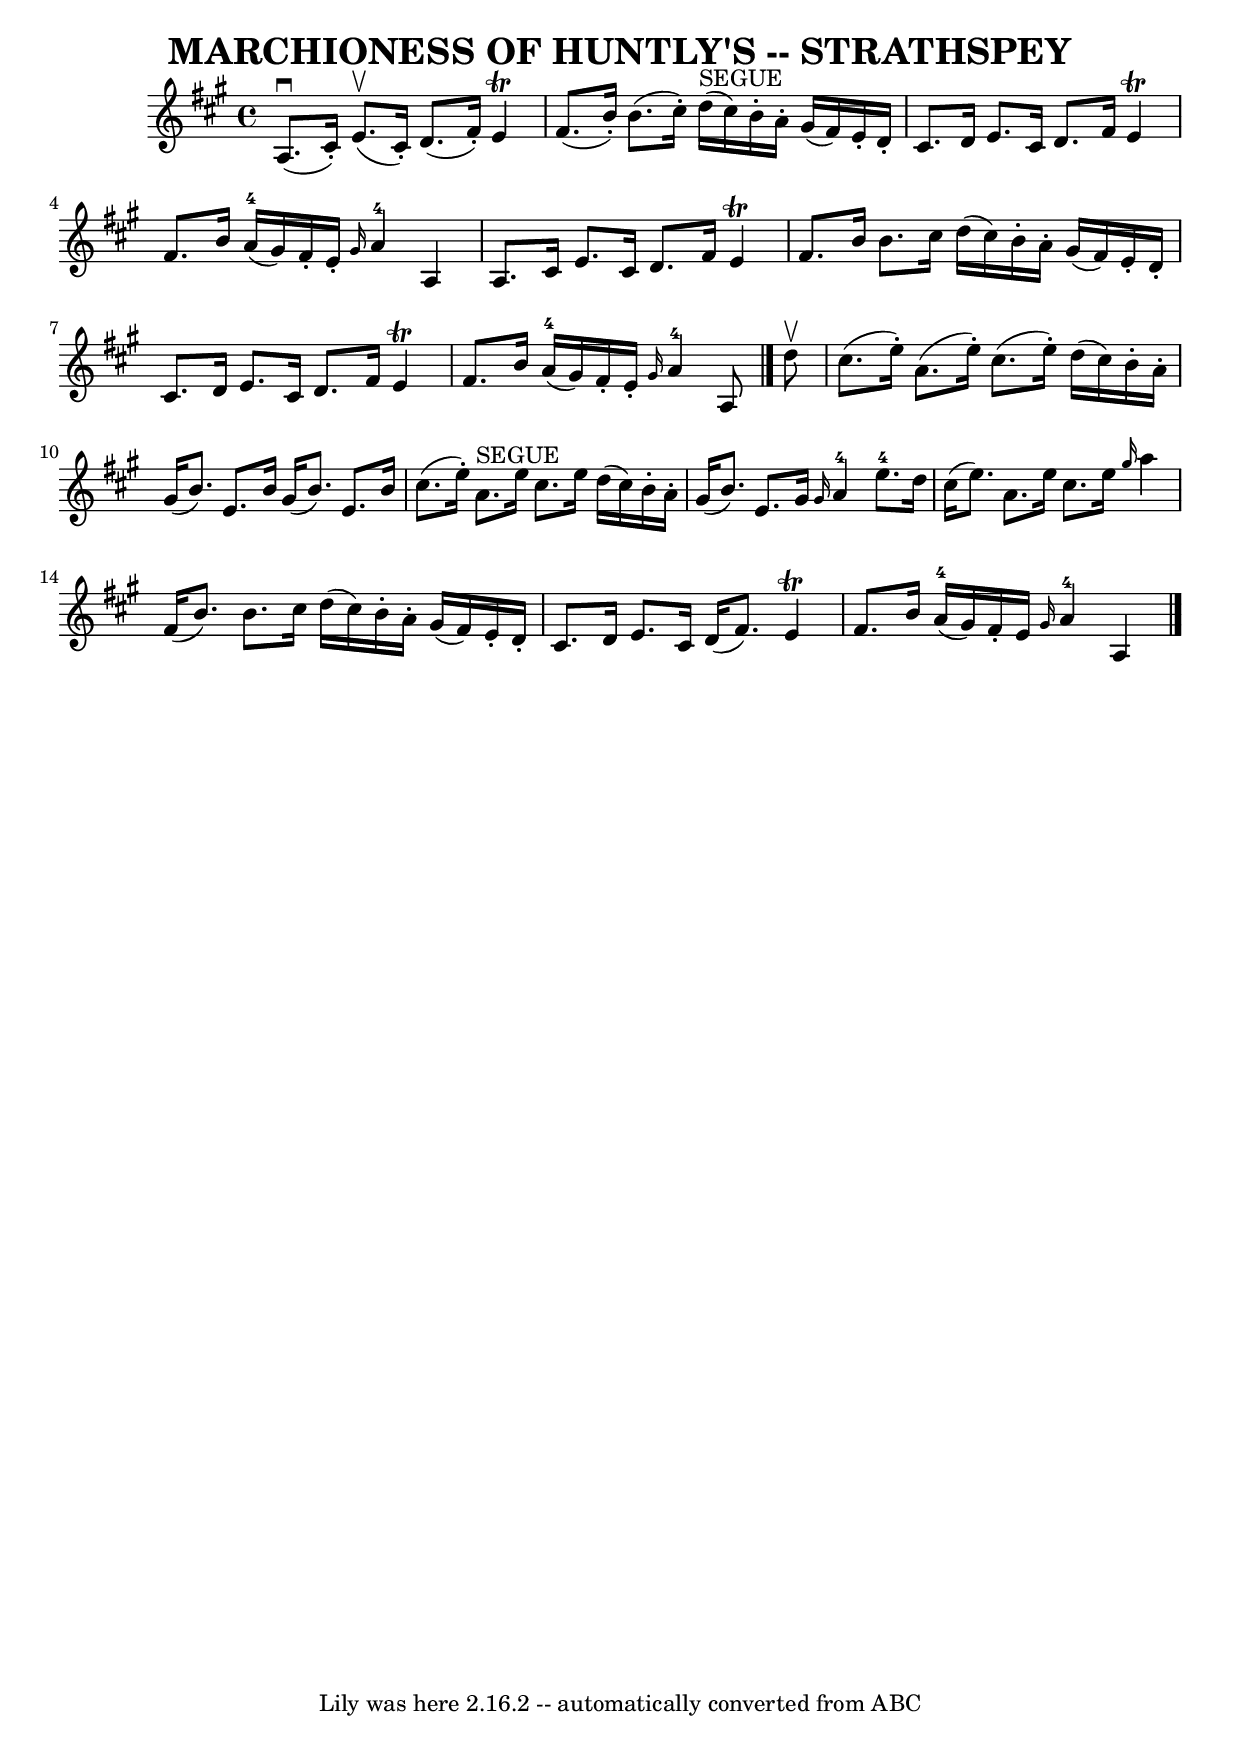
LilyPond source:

\version "2.7.40"
\include "Mammoth.ily"
\header {
	book = "Ryan's Mammoth Collection of Fiddle Tunes"
	composer = ""
	crossRefNumber = "1"
	footnotes = ""
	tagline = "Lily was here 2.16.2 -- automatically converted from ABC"
	title = "MARCHIONESS OF HUNTLY'S -- STRATHSPEY"
}
voicedefault =  {
\set Score.defaultBarType = "empty"

 \override Staff.TimeSignature #'style = #'C
 \time 4/4 \key a \major a8. (^\downbow cis'16 -.) e'8. (^\upbow   
cis'16 -.) d'8. (fis'16 -.) e'4^\trill   |
 fis'8. (b'16 
-.) b'8. (cis''16 -.) d''16^"SEGUE"(cis''16) b'16 -.   
a'16 -. gis'16 (fis'16) e'16 -. d'16 -.   |
 cis'8.    
d'16 e'8. cis'16 d'8. fis'16 e'4^\trill   |
 fis'8.    
b'16 a'16-4(gis'16) fis'16 -. e'16 -. \grace { gis'16  }   
 a'4-4 a4    |
 a8. cis'16 e'8. cis'16 d'8.    
fis'16 e'4^\trill   |
 fis'8. b'16 b'8. cis''16 d''16 (
 cis''16) b'16 -. a'16 -. gis'16 (fis'16) e'16 -. d'16 -.   
|
 cis'8. d'16 e'8. cis'16 d'8. fis'16 e'4^\trill  
 |
 fis'8. b'16 a'16-4(gis'16) fis'16 -. e'16 -. 
\grace { gis'16  } a'4-4 a8    \bar "|." d''8^\upbow   
|
 cis''8. (e''16 -.) a'8. (e''16 -.) cis''8. (e''16 
-.) d''16 (cis''16) b'16 -. a'16 -.   |
 gis'16 (b'8.  
-) e'8. b'16 gis'16 (b'8.) e'8. b'16    |
 cis''8. 
(e''16 -.) a'8.^"SEGUE" e''16 cis''8. e''16 d''16 (
cis''16) b'16 -. a'16 -.   |
 gis'16 (b'8.) e'8.    
gis'16  \grace { gis'16  } a'4-4 e''8.-4 d''16    |
   
 cis''16 (e''8.) a'8. e''16 cis''8. e''16  \grace {    
gis''16  } a''4    |
 fis'16 (b'8.) b'8. cis''16 d''16 
(cis''16) b'16 -. a'16 -. gis'16 (fis'16) e'16 -. d'16 -. 
  |
 cis'8. d'16 e'8. cis'16 d'16 (fis'8.) e'4 
^\trill   |
 fis'8. b'16 a'16-4(gis'16) fis'16 -.   
e'16  \grace { gis'16  } a'4-4 a4    \bar "|."   
}

\score{
    <<

	\context Staff="default"
	{
	    \voicedefault 
	}

    >>
	\layout {
	}
	\midi {}
}
